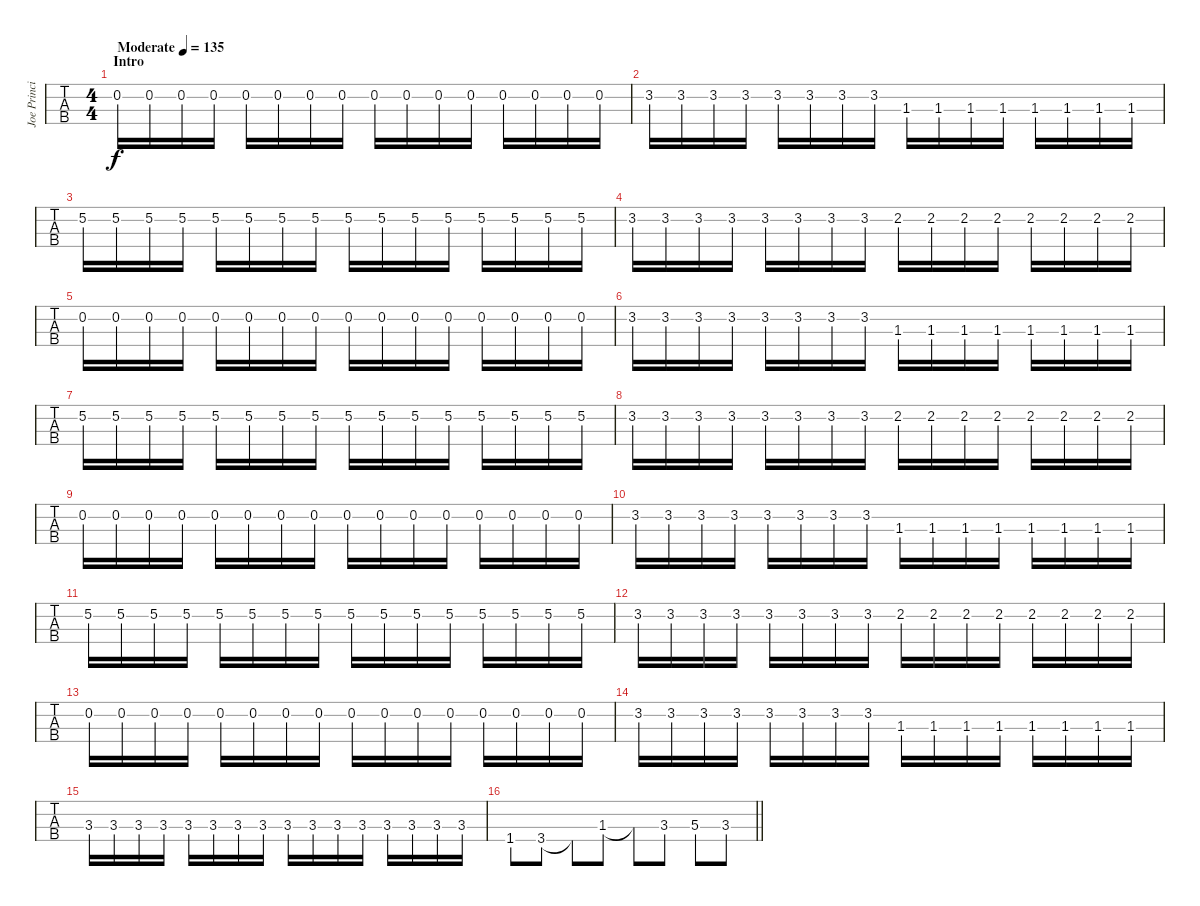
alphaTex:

\track ("Joe Principe - Bass" "Joe Princi") {instrument electricbassfinger}
\staff {tabs}
\tuning (Gb2 Db2 Ab1 Eb1) {hide}
\ts (4 4)
\section ("" "Intro")
\tempo (135 "Moderate")
\clef f4
\ks c
0.2.16{dy f instrument electricbassfinger} 0.2.16 0.2.16 0.2.16 0.2.16 0.2.16 0.2.16 0.2.16 0.2.16 0.2.16 0.2.16 0.2.16 0.2.16 0.2.16 0.2.16 0.2.16 |
3.2.16 3.2.16 3.2.16 3.2.16 3.2.16 3.2.16 3.2.16 3.2.16 1.3.16 1.3.16 1.3.16 1.3.16 1.3.16 1.3.16 1.3.16 1.3.16 |
5.2.16 5.2.16 5.2.16 5.2.16 5.2.16 5.2.16 5.2.16 5.2.16 5.2.16 5.2.16 5.2.16 5.2.16 5.2.16 5.2.16 5.2.16 5.2.16 |
3.2.16 3.2.16 3.2.16 3.2.16 3.2.16 3.2.16 3.2.16 3.2.16 2.2.16 2.2.16 2.2.16 2.2.16 2.2.16 2.2.16 2.2.16 2.2.16 |
0.2.16 0.2.16 0.2.16 0.2.16 0.2.16 0.2.16 0.2.16 0.2.16 0.2.16 0.2.16 0.2.16 0.2.16 0.2.16 0.2.16 0.2.16 0.2.16 |
3.2.16 3.2.16 3.2.16 3.2.16 3.2.16 3.2.16 3.2.16 3.2.16 1.3.16 1.3.16 1.3.16 1.3.16 1.3.16 1.3.16 1.3.16 1.3.16 |
5.2.16 5.2.16 5.2.16 5.2.16 5.2.16 5.2.16 5.2.16 5.2.16 5.2.16 5.2.16 5.2.16 5.2.16 5.2.16 5.2.16 5.2.16 5.2.16 |
3.2.16{volume 13} 3.2.16 3.2.16 3.2.16 3.2.16 3.2.16 3.2.16 3.2.16 2.2.16 2.2.16 2.2.16 2.2.16 2.2.16 2.2.16 2.2.16 2.2.16 |
0.2.16 0.2.16 0.2.16 0.2.16 0.2.16 0.2.16 0.2.16 0.2.16 0.2.16 0.2.16 0.2.16 0.2.16 0.2.16 0.2.16 0.2.16 0.2.16 |
3.2.16 3.2.16 3.2.16 3.2.16 3.2.16 3.2.16 3.2.16 3.2.16 1.3.16 1.3.16 1.3.16 1.3.16 1.3.16 1.3.16 1.3.16 1.3.16 |
5.2.16 5.2.16 5.2.16 5.2.16 5.2.16 5.2.16 5.2.16 5.2.16 5.2.16 5.2.16 5.2.16 5.2.16 5.2.16 5.2.16 5.2.16 5.2.16 |
3.2.16 3.2.16 3.2.16 3.2.16 3.2.16 3.2.16 3.2.16 3.2.16 2.2.16 2.2.16 2.2.16 2.2.16 2.2.16 2.2.16 2.2.16 2.2.16 |
0.2.16 0.2.16 0.2.16 0.2.16 0.2.16 0.2.16 0.2.16 0.2.16 0.2.16 0.2.16 0.2.16 0.2.16 0.2.16 0.2.16 0.2.16 0.2.16 |
3.2.16 3.2.16 3.2.16 3.2.16 3.2.16 3.2.16 3.2.16 3.2.16 1.3.16 1.3.16 1.3.16 1.3.16 1.3.16 1.3.16 1.3.16 1.3.16 |
3.3.16 3.3.16 3.3.16 3.3.16 3.3.16 3.3.16 3.3.16 3.3.16 3.3.16 3.3.16 3.3.16 3.3.16 3.3.16 3.3.16 3.3.16 3.3.16 |
\barLineRight lightlight
1.4.8{instrument electricbassfinger} 3.4.8 3.4{t}.8 1.3.8 1.3{t}.8 3.3.8 5.3.8 3.3.8
